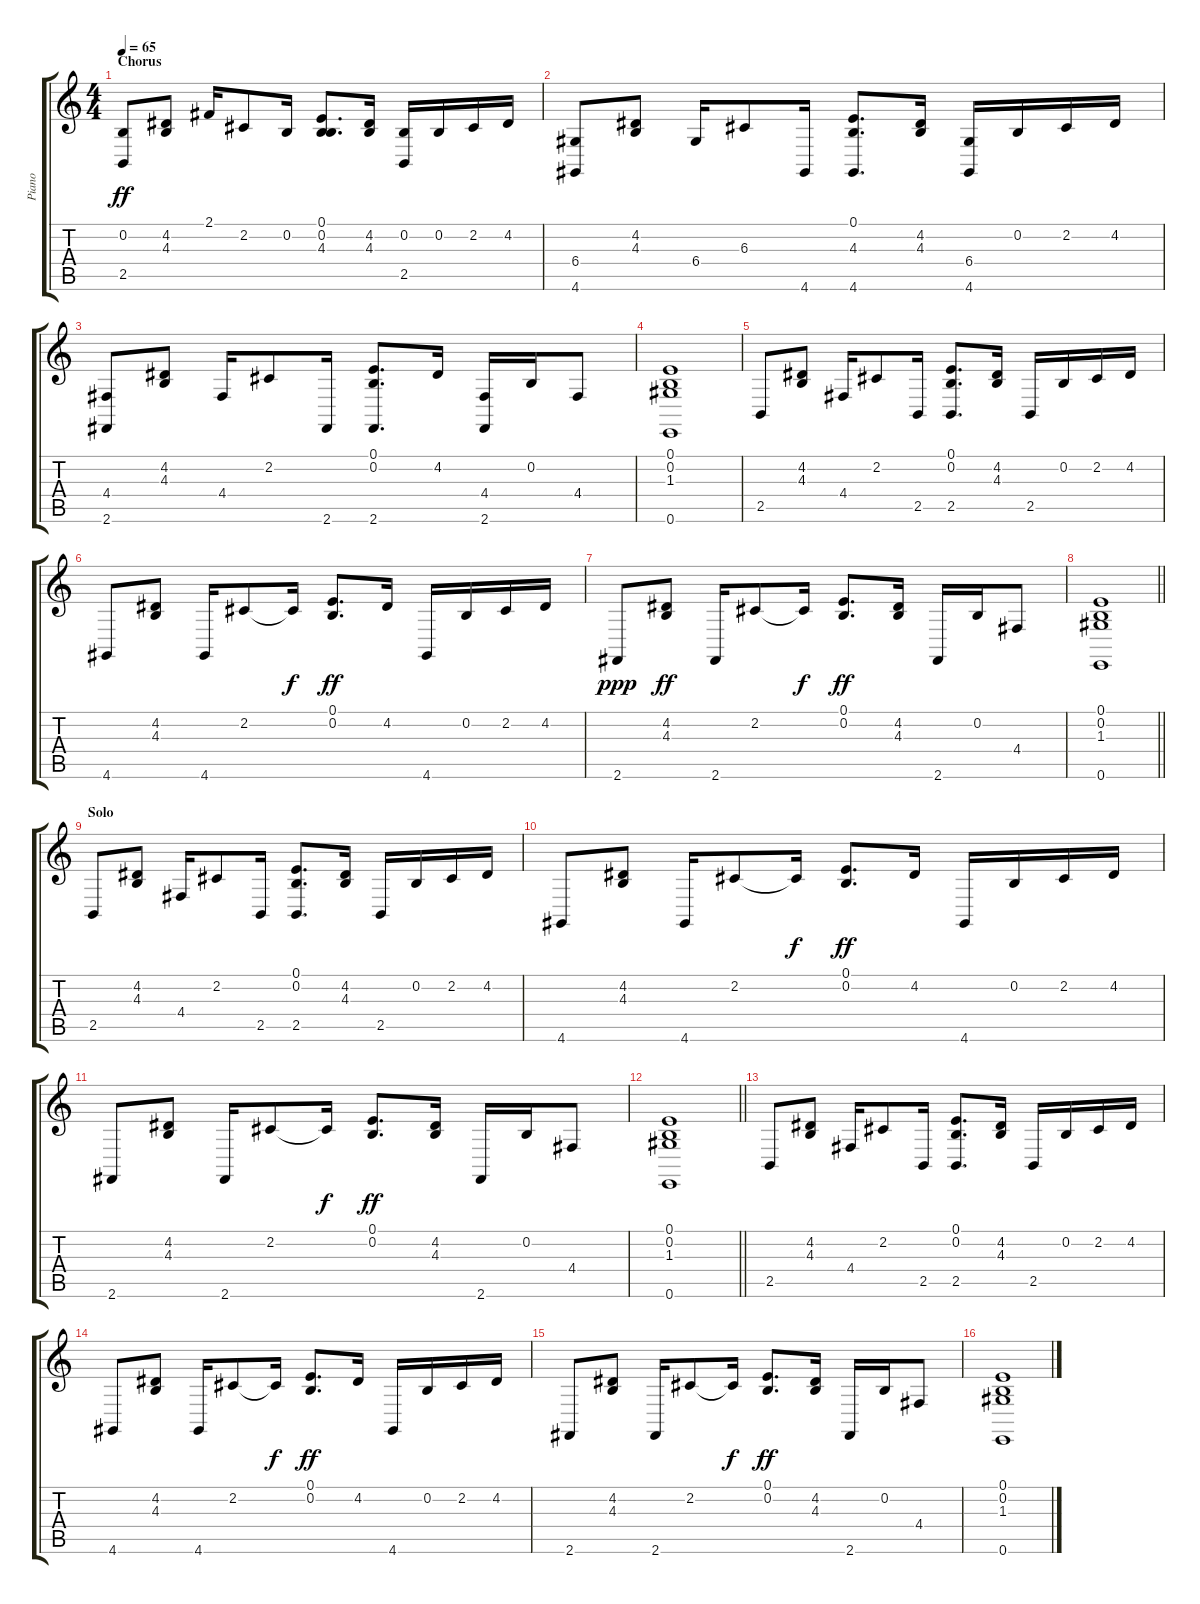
\track ("Piano" "Piano") {instrument acousticgrandpiano}
\staff {score tabs}
\tuning (E4 B3 G3 D3 A2 E2) {hide}
\ts (4 4)
\section ("" "Chorus")
\tempo 65
\clef g2
\ks c
(0.2 2.5).8{dy ff} (4.2 4.3).8 2.1.16 2.2.8 0.2.16 (0.1 0.2 4.3).8{d} (4.2 4.3).16 (0.2 2.5).16 0.2.16 2.2.16 4.2.16 |
(6.4 4.6).8 (4.2 4.3).8 6.4.16 6.3.8 4.6.16 (0.1 4.3 4.6).8{d} (4.2 4.3).16 (6.4 4.6).16 0.2.16 2.2.16 4.2.16 |
(4.4 2.6).8 (4.2 4.3).8 4.4.16 2.2.8 2.6.16 (0.1 0.2 2.6).8{d} 4.2.16 (4.4 2.6).16 0.2.16 4.4.8 |
(0.1 0.2 1.3 0.6).1 |
2.5.8 (4.2 4.3).8 4.4.16 2.2.8 2.5.16 (0.1 0.2 2.5).8{d} (4.2 4.3).16 2.5.16 0.2.16 2.2.16 4.2.16 |
4.6.8 (4.2 4.3).8 4.6.16 2.2.8 2.2{t}.16{dy f} (0.1 0.2).8{d dy ff} 4.2.16 4.6.16 0.2.16 2.2.16 4.2.16 |
2.6.8{dy ppp} (4.2 4.3).8{dy ff} 2.6.16 2.2.8 2.2{t}.16{dy f} (0.1 0.2).8{d dy ff} (4.2 4.3).16 2.6.16 0.2.16 4.4.8 |
\barLineRight lightlight
(0.1 0.2 1.3 0.6).1 |
\section ("" "Solo")
2.5.8 (4.2 4.3).8 4.4.16 2.2.8 2.5.16 (0.1 0.2 2.5).8{d} (4.2 4.3).16 2.5.16 0.2.16 2.2.16 4.2.16 |
4.6.8 (4.2 4.3).8 4.6.16 2.2.8 2.2{t}.16{dy f} (0.1 0.2).8{d dy ff} 4.2.16 4.6.16 0.2.16 2.2.16 4.2.16 |
2.6.8 (4.2 4.3).8 2.6.16 2.2.8 2.2{t}.16{dy f} (0.1 0.2).8{d dy ff} (4.2 4.3).16 2.6.16 0.2.16 4.4.8 |
\barLineRight lightlight
(0.1 0.2 1.3 0.6).1 |
2.5.8 (4.2 4.3).8 4.4.16 2.2.8 2.5.16 (0.1 0.2 2.5).8{d} (4.2 4.3).16 2.5.16 0.2.16 2.2.16 4.2.16 |
4.6.8 (4.2 4.3).8 4.6.16 2.2.8 2.2{t}.16{dy f} (0.1 0.2).8{d dy ff} 4.2.16 4.6.16 0.2.16 2.2.16 4.2.16 |
2.6.8 (4.2 4.3).8 2.6.16 2.2.8 2.2{t}.16{dy f} (0.1 0.2).8{d dy ff} (4.2 4.3).16 2.6.16 0.2.16 4.4.8 |
(0.1 0.2 1.3 0.6).1
